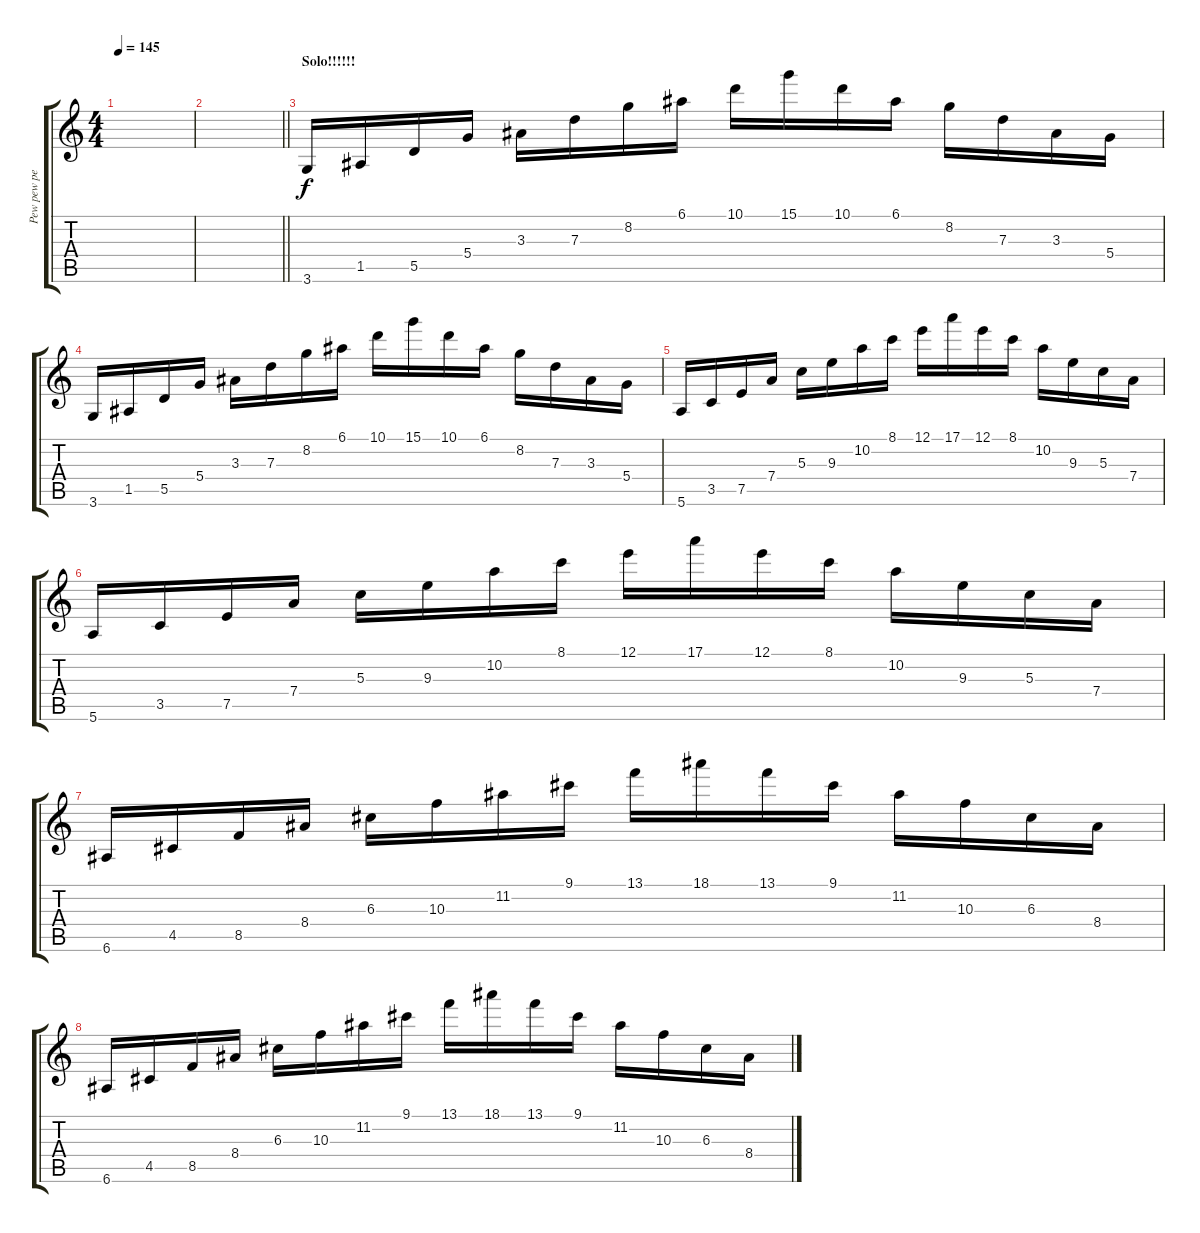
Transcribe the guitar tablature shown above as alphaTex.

\track ("Pew pew pew! its gune wave time!" "Pew pew pe") {instrument distortionguitar}
\staff {score tabs}
\tuning (E4 B3 G3 D3 A2 E2) {hide}
\ts (4 4)
\tempo 145
\clef g2
\ks c
|
\barLineRight lightlight
|
\section ("" "Solo!!!!!!")
3.6.16{volume 16} 1.5.16 5.5.16 5.4.16 3.3.16 7.3.16 8.2.16 6.1.16 10.1.16 15.1.16 10.1.16 6.1.16 8.2.16 7.3.16 3.3.16 5.4.16 |
3.6.16 1.5.16 5.5.16 5.4.16 3.3.16 7.3.16 8.2.16 6.1.16 10.1.16 15.1.16 10.1.16 6.1.16 8.2.16 7.3.16 3.3.16 5.4.16 |
5.6.16 3.5.16 7.5.16 7.4.16 5.3.16 9.3.16 10.2.16 8.1.16 12.1.16 17.1.16 12.1.16 8.1.16 10.2.16 9.3.16 5.3.16 7.4.16 |
5.6.16 3.5.16 7.5.16 7.4.16 5.3.16 9.3.16 10.2.16 8.1.16 12.1.16 17.1.16 12.1.16 8.1.16 10.2.16 9.3.16 5.3.16 7.4.16 |
6.6.16 4.5.16 8.5.16 8.4.16 6.3.16 10.3.16 11.2.16 9.1.16 13.1.16 18.1.16 13.1.16 9.1.16 11.2.16 10.3.16 6.3.16 8.4.16 |
6.6.16 4.5.16 8.5.16 8.4.16 6.3.16 10.3.16 11.2.16 9.1.16 13.1.16 18.1.16 13.1.16 9.1.16 11.2.16 10.3.16 6.3.16 8.4.16
